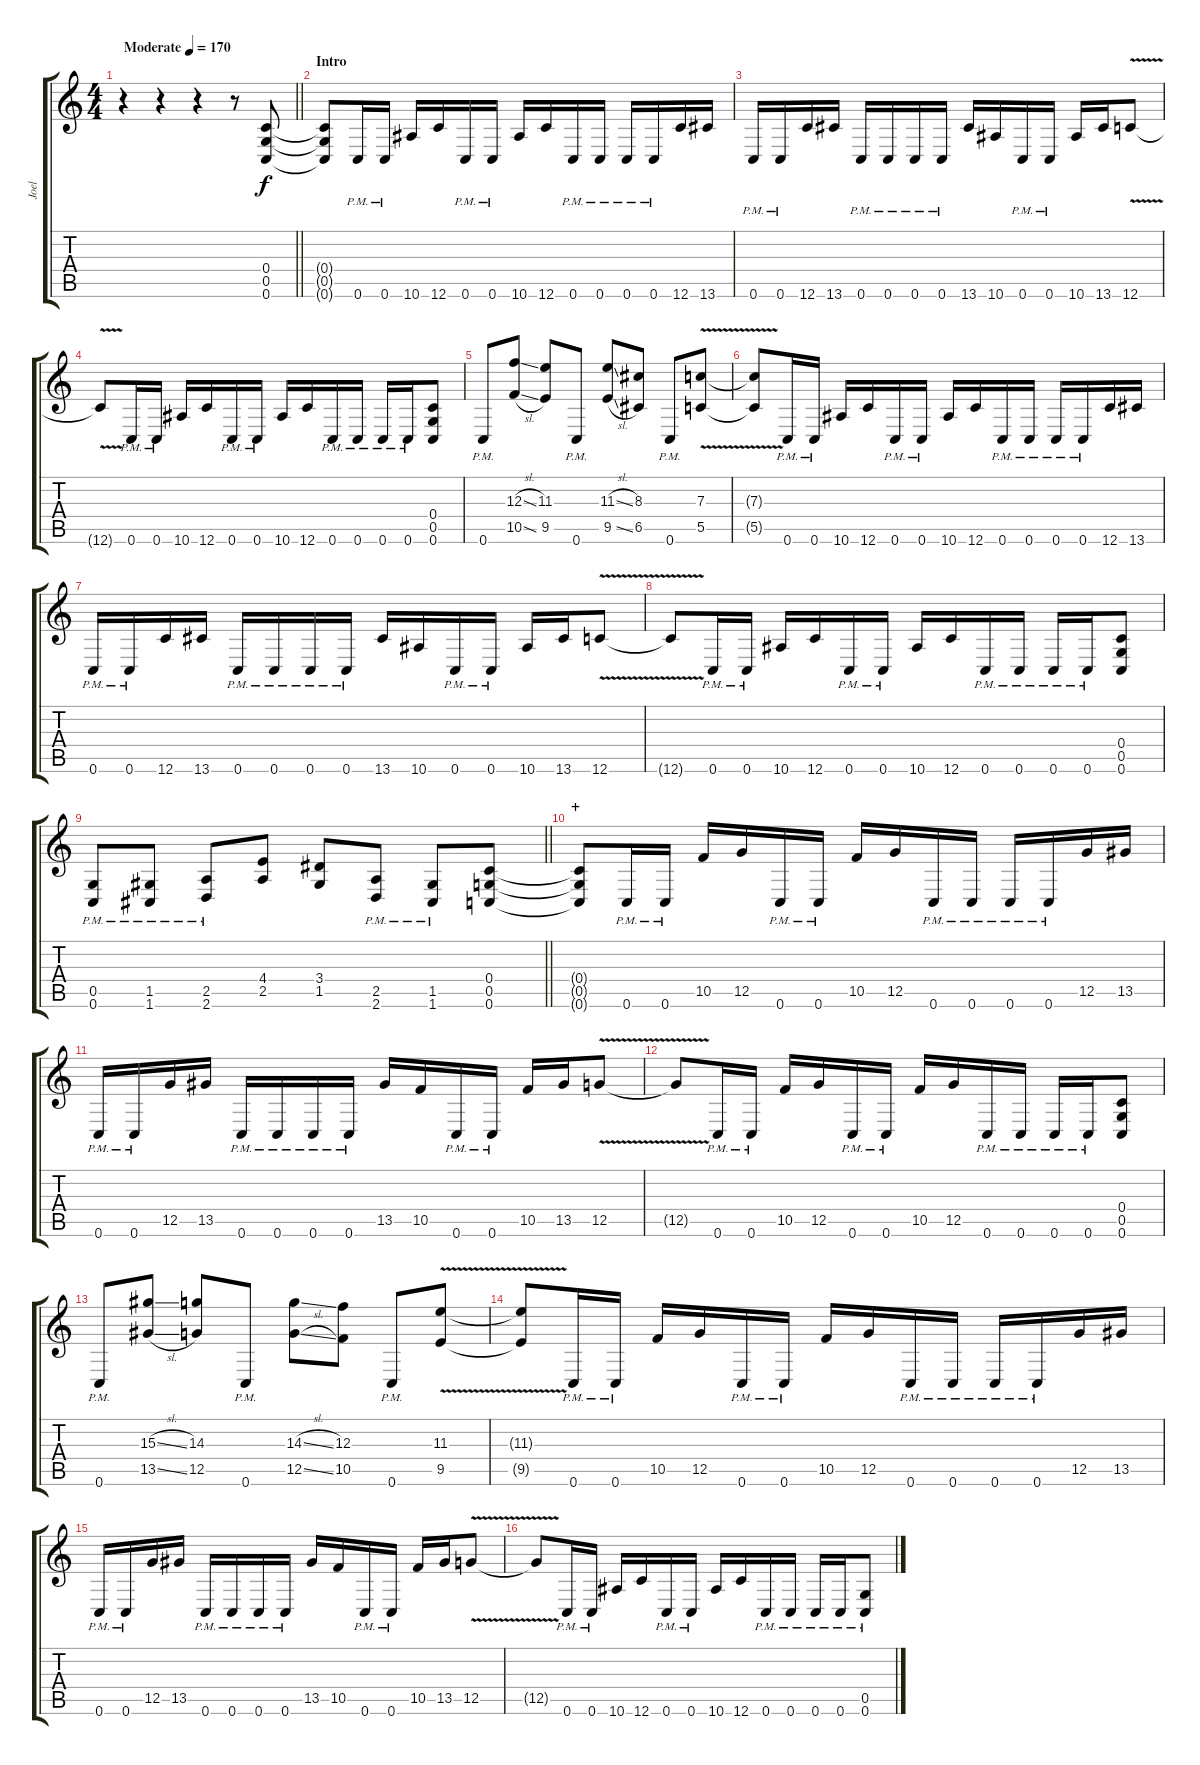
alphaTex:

\track ("Joel" "Joel") {instrument distortionguitar}
\staff {score tabs}
\tuning (D4 A3 F3 C3 G2 C2) {hide}
\ts (4 4)
\tempo (170 "Moderate")
\clef g2
\barLineRight lightlight
\ks c
r.4{dy f instrument distortionguitar} r.4 r.4 r.8 (0.4 0.5 0.6).8 |
\section ("" "Intro")
(0.4{t} 0.5{t} 0.6{t}).8 0.6{pm}.16 0.6{pm}.16 10.6.16 12.6.16 0.6{pm}.16 0.6{pm}.16 10.6.16 12.6.16 0.6{pm}.16 0.6{pm}.16 0.6{pm}.16 0.6{pm}.16 12.6.16 13.6.16 |
0.6{pm}.16 0.6{pm}.16 12.6.16 13.6.16 0.6{pm}.16 0.6{pm}.16 0.6{pm}.16 0.6{pm}.16 13.6.16 10.6.16 0.6{pm}.16 0.6{pm}.16 10.6.16 13.6.16 12.6{v}.8 |
12.6{t}.8 0.6{pm}.16 0.6{pm}.16 10.6.16 12.6.16 0.6{pm}.16 0.6{pm}.16 10.6.16 12.6.16 0.6{pm}.16 0.6{pm}.16 0.6{pm}.16 0.6{pm}.16 (0.4 0.5 0.6).8 |
0.6{pm}.8 (12.3{sl} 10.5{sl}).8 (11.3 9.5).8 0.6{pm}.8 (11.3{sl} 9.5{sl}).8 (8.3 6.5).8 0.6{pm}.8 (7.3{v} 5.5{v}).8 |
(7.3{t} 5.5{t}).8 0.6{pm}.16 0.6{pm}.16 10.6.16 12.6.16 0.6{pm}.16 0.6{pm}.16 10.6.16 12.6.16 0.6{pm}.16 0.6{pm}.16 0.6{pm}.16 0.6{pm}.16 12.6.16 13.6.16 |
0.6{pm}.16 0.6{pm}.16 12.6.16 13.6.16 0.6{pm}.16 0.6{pm}.16 0.6{pm}.16 0.6{pm}.16 13.6.16 10.6.16 0.6{pm}.16 0.6{pm}.16 10.6.16 13.6.16 12.6{v}.8 |
12.6{t}.8 0.6{pm}.16 0.6{pm}.16 10.6.16 12.6.16 0.6{pm}.16 0.6{pm}.16 10.6.16 12.6.16 0.6{pm}.16 0.6{pm}.16 0.6{pm}.16 0.6{pm}.16 (0.4 0.5 0.6).8 |
\barLineRight lightlight
(0.5{pm} 0.6{pm}).8 (1.5{pm} 1.6{pm}).8 (2.5{pm} 2.6{pm}).8 (4.4 2.5).8 (3.4 1.5).8 (2.5{pm} 2.6{pm}).8 (1.5{pm} 1.6{pm}).8 (0.4 0.5 0.6).8 |
\section ("" "+")
(0.4{t} 0.5{t} 0.6{t}).8 0.6{pm}.16 0.6{pm}.16 10.5.16 12.5.16 0.6{pm}.16 0.6{pm}.16 10.5.16 12.5.16 0.6{pm}.16 0.6{pm}.16 0.6{pm}.16 0.6{pm}.16 12.5.16 13.5.16 |
0.6{pm}.16 0.6{pm}.16 12.5.16 13.5.16 0.6{pm}.16 0.6{pm}.16 0.6{pm}.16 0.6{pm}.16 13.5.16 10.5.16 0.6{pm}.16 0.6{pm}.16 10.5.16 13.5.16 12.5{v}.8 |
12.5{t}.8 0.6{pm}.16 0.6{pm}.16 10.5.16 12.5.16 0.6{pm}.16 0.6{pm}.16 10.5.16 12.5.16 0.6{pm}.16 0.6{pm}.16 0.6{pm}.16 0.6{pm}.16 (0.4 0.5 0.6).8 |
0.6{pm}.8 (15.3{sl} 13.5{sl}).8 (14.3 12.5).8 0.6{pm}.8 (14.3{sl} 12.5{sl}).8 (12.3 10.5).8 0.6{pm}.8 (11.3{v} 9.5{v}).8 |
(11.3{t} 9.5{t}).8 0.6{pm}.16 0.6{pm}.16 10.5.16 12.5.16 0.6{pm}.16 0.6{pm}.16 10.5.16 12.5.16 0.6{pm}.16 0.6{pm}.16 0.6{pm}.16 0.6{pm}.16 12.5.16 13.5.16 |
0.6{pm}.16 0.6{pm}.16 12.5.16 13.5.16 0.6{pm}.16 0.6{pm}.16 0.6{pm}.16 0.6{pm}.16 13.5.16 10.5.16 0.6{pm}.16 0.6{pm}.16 10.5.16 13.5.16 12.5{v}.8 |
12.5{t}.8 0.6{pm}.16 0.6{pm}.16 10.6.16 12.6.16 0.6{pm}.16 0.6{pm}.16 10.6.16 12.6.16 0.6{pm}.16 0.6{pm}.16 0.6{pm}.16 0.6{pm}.16 (0.5{pm} 0.6{pm}).8
